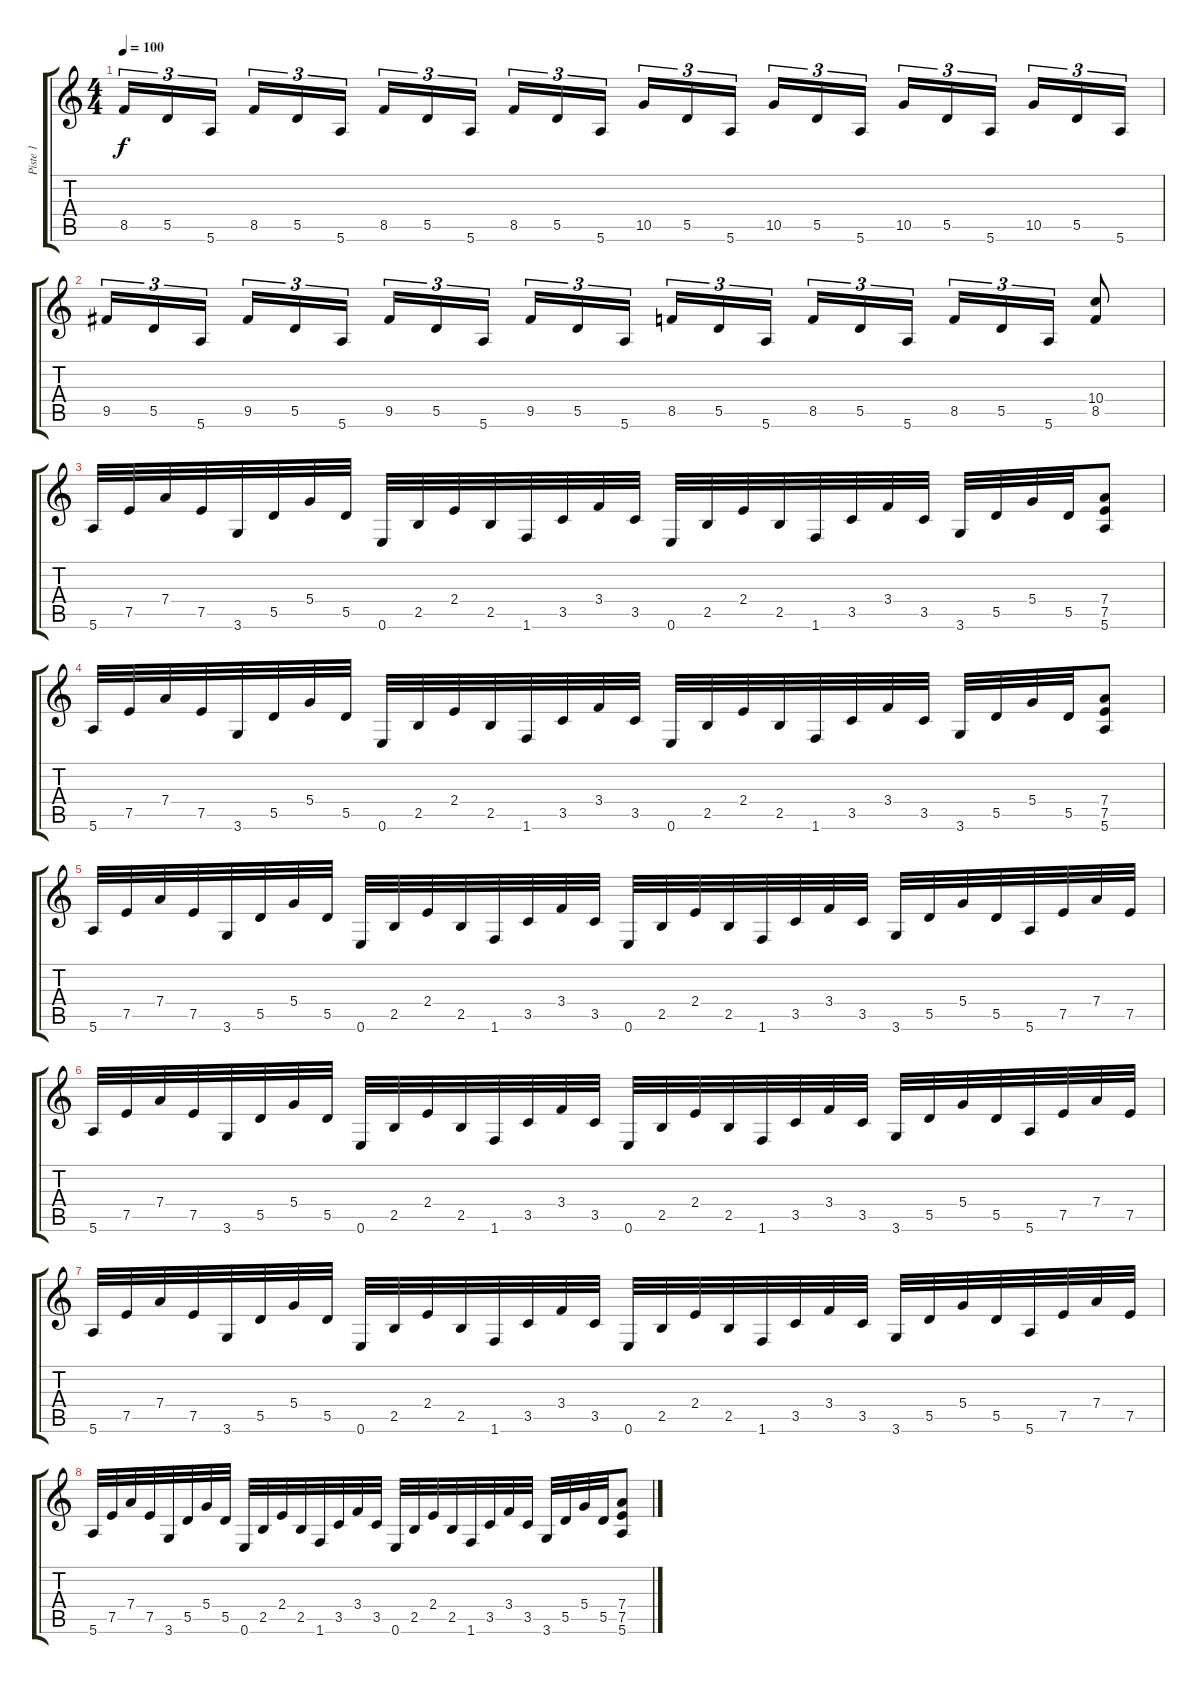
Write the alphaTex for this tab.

\track ("Piste 1" "Piste 1") {instrument acousticguitarsteel}
\staff {score tabs}
\tuning (E4 B3 G3 D3 A2 E2) {hide}
\ts (4 4)
\tempo 100
\clef g2
\ks c
8.5.16{tu (3 2) dy f} 5.5.16{tu (3 2)} 5.6.16{tu (3 2)} 8.5.16{tu (3 2)} 5.5.16{tu (3 2)} 5.6.16{tu (3 2)} 8.5.16{tu (3 2)} 5.5.16{tu (3 2)} 5.6.16{tu (3 2)} 8.5.16{tu (3 2)} 5.5.16{tu (3 2)} 5.6.16{tu (3 2)} 10.5.16{tu (3 2)} 5.5.16{tu (3 2)} 5.6.16{tu (3 2)} 10.5.16{tu (3 2)} 5.5.16{tu (3 2)} 5.6.16{tu (3 2)} 10.5.16{tu (3 2)} 5.5.16{tu (3 2)} 5.6.16{tu (3 2)} 10.5.16{tu (3 2)} 5.5.16{tu (3 2)} 5.6.16{tu (3 2)} |
9.5.16{tu (3 2)} 5.5.16{tu (3 2)} 5.6.16{tu (3 2)} 9.5.16{tu (3 2)} 5.5.16{tu (3 2)} 5.6.16{tu (3 2)} 9.5.16{tu (3 2)} 5.5.16{tu (3 2)} 5.6.16{tu (3 2)} 9.5.16{tu (3 2)} 5.5.16{tu (3 2)} 5.6.16{tu (3 2)} 8.5.16{tu (3 2)} 5.5.16{tu (3 2)} 5.6.16{tu (3 2)} 8.5.16{tu (3 2)} 5.5.16{tu (3 2)} 5.6.16{tu (3 2)} 8.5.16{tu (3 2)} 5.5.16{tu (3 2)} 5.6.16{tu (3 2)} (10.4 8.5).8 |
5.6.32 7.5.32 7.4.32 7.5.32 3.6.32 5.5.32 5.4.32 5.5.32 0.6.32 2.5.32 2.4.32 2.5.32 1.6.32 3.5.32 3.4.32 3.5.32 0.6.32 2.5.32 2.4.32 2.5.32 1.6.32 3.5.32 3.4.32 3.5.32 3.6.32 5.5.32 5.4.32 5.5.32 (7.4 7.5 5.6).8 |
5.6.32 7.5.32 7.4.32 7.5.32 3.6.32 5.5.32 5.4.32 5.5.32 0.6.32 2.5.32 2.4.32 2.5.32 1.6.32 3.5.32 3.4.32 3.5.32 0.6.32 2.5.32 2.4.32 2.5.32 1.6.32 3.5.32 3.4.32 3.5.32 3.6.32 5.5.32 5.4.32 5.5.32 (7.4 7.5 5.6).8 |
5.6.32 7.5.32 7.4.32 7.5.32 3.6.32 5.5.32 5.4.32 5.5.32 0.6.32 2.5.32 2.4.32 2.5.32 1.6.32 3.5.32 3.4.32 3.5.32 0.6.32 2.5.32 2.4.32 2.5.32 1.6.32 3.5.32 3.4.32 3.5.32 3.6.32 5.5.32 5.4.32 5.5.32 5.6.32 7.5.32 7.4.32 7.5.32 |
5.6.32 7.5.32 7.4.32 7.5.32 3.6.32 5.5.32 5.4.32 5.5.32 0.6.32 2.5.32 2.4.32 2.5.32 1.6.32 3.5.32 3.4.32 3.5.32 0.6.32 2.5.32 2.4.32 2.5.32 1.6.32 3.5.32 3.4.32 3.5.32 3.6.32 5.5.32 5.4.32 5.5.32 5.6.32 7.5.32 7.4.32 7.5.32 |
5.6.32 7.5.32 7.4.32 7.5.32 3.6.32 5.5.32 5.4.32 5.5.32 0.6.32 2.5.32 2.4.32 2.5.32 1.6.32 3.5.32 3.4.32 3.5.32 0.6.32 2.5.32 2.4.32 2.5.32 1.6.32 3.5.32 3.4.32 3.5.32 3.6.32 5.5.32 5.4.32 5.5.32 5.6.32 7.5.32 7.4.32 7.5.32 |
5.6.32 7.5.32 7.4.32 7.5.32 3.6.32 5.5.32 5.4.32 5.5.32 0.6.32 2.5.32 2.4.32 2.5.32 1.6.32 3.5.32 3.4.32 3.5.32 0.6.32 2.5.32 2.4.32 2.5.32 1.6.32 3.5.32 3.4.32 3.5.32 3.6.32 5.5.32 5.4.32 5.5.32 (7.4 7.5 5.6).8
